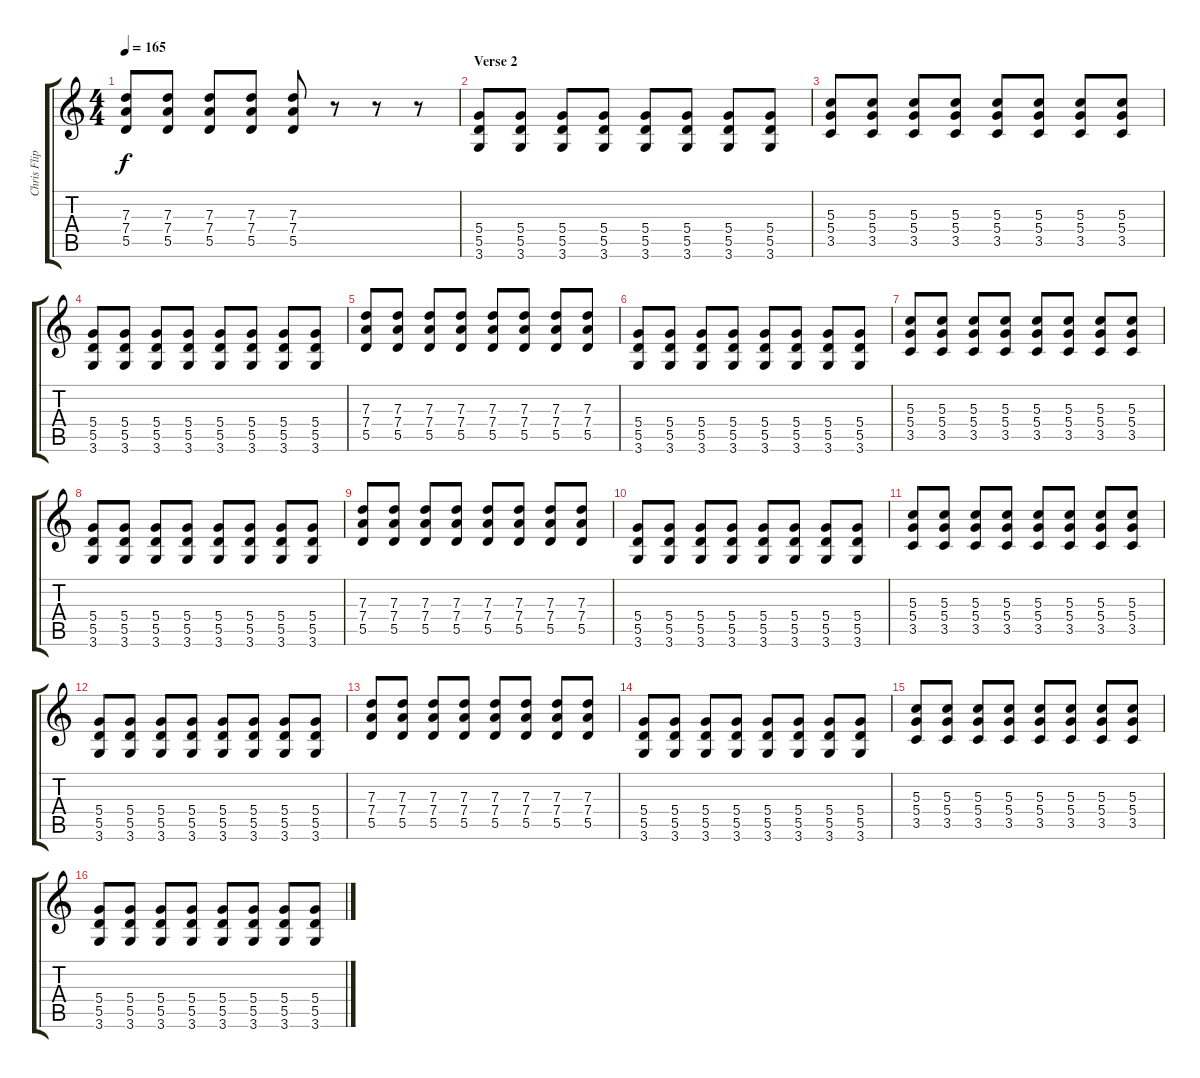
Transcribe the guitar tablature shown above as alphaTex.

\track ("Chris Flippin" "Chris Flip") {instrument overdrivenguitar}
\staff {score tabs}
\tuning (E4 B3 G3 D3 A2 E2) {hide}
\ts (4 4)
\tempo 165
\clef g2
\ks c
(7.3 7.4 5.5).8{dy f} (7.3 7.4 5.5).8 (7.3 7.4 5.5).8 (7.3 7.4 5.5).8 (7.3 7.4 5.5).8 r.8 r.8 r.8 |
\section ("" "Verse 2")
(5.4 5.5 3.6).8 (5.4 5.5 3.6).8 (5.4 5.5 3.6).8 (5.4 5.5 3.6).8 (5.4 5.5 3.6).8 (5.4 5.5 3.6).8 (5.4 5.5 3.6).8 (5.4 5.5 3.6).8 |
(5.3 5.4 3.5).8 (5.3 5.4 3.5).8 (5.3 5.4 3.5).8 (5.3 5.4 3.5).8 (5.3 5.4 3.5).8 (5.3 5.4 3.5).8 (5.3 5.4 3.5).8 (5.3 5.4 3.5).8 |
(5.4 5.5 3.6).8 (5.4 5.5 3.6).8 (5.4 5.5 3.6).8 (5.4 5.5 3.6).8 (5.4 5.5 3.6).8 (5.4 5.5 3.6).8 (5.4 5.5 3.6).8 (5.4 5.5 3.6).8 |
(7.3 7.4 5.5).8 (7.3 7.4 5.5).8 (7.3 7.4 5.5).8 (7.3 7.4 5.5).8 (7.3 7.4 5.5).8 (7.3 7.4 5.5).8 (7.3 7.4 5.5).8 (7.3 7.4 5.5).8 |
(5.4 5.5 3.6).8 (5.4 5.5 3.6).8 (5.4 5.5 3.6).8 (5.4 5.5 3.6).8 (5.4 5.5 3.6).8 (5.4 5.5 3.6).8 (5.4 5.5 3.6).8 (5.4 5.5 3.6).8 |
(5.3 5.4 3.5).8 (5.3 5.4 3.5).8 (5.3 5.4 3.5).8 (5.3 5.4 3.5).8 (5.3 5.4 3.5).8 (5.3 5.4 3.5).8 (5.3 5.4 3.5).8 (5.3 5.4 3.5).8 |
(5.4 5.5 3.6).8 (5.4 5.5 3.6).8 (5.4 5.5 3.6).8 (5.4 5.5 3.6).8 (5.4 5.5 3.6).8 (5.4 5.5 3.6).8 (5.4 5.5 3.6).8 (5.4 5.5 3.6).8 |
(7.3 7.4 5.5).8 (7.3 7.4 5.5).8 (7.3 7.4 5.5).8 (7.3 7.4 5.5).8 (7.3 7.4 5.5).8 (7.3 7.4 5.5).8 (7.3 7.4 5.5).8 (7.3 7.4 5.5).8 |
(5.4 5.5 3.6).8 (5.4 5.5 3.6).8 (5.4 5.5 3.6).8 (5.4 5.5 3.6).8 (5.4 5.5 3.6).8 (5.4 5.5 3.6).8 (5.4 5.5 3.6).8 (5.4 5.5 3.6).8 |
(5.3 5.4 3.5).8 (5.3 5.4 3.5).8 (5.3 5.4 3.5).8 (5.3 5.4 3.5).8 (5.3 5.4 3.5).8 (5.3 5.4 3.5).8 (5.3 5.4 3.5).8 (5.3 5.4 3.5).8 |
(5.4 5.5 3.6).8 (5.4 5.5 3.6).8 (5.4 5.5 3.6).8 (5.4 5.5 3.6).8 (5.4 5.5 3.6).8 (5.4 5.5 3.6).8 (5.4 5.5 3.6).8 (5.4 5.5 3.6).8 |
(7.3 7.4 5.5).8 (7.3 7.4 5.5).8 (7.3 7.4 5.5).8 (7.3 7.4 5.5).8 (7.3 7.4 5.5).8 (7.3 7.4 5.5).8 (7.3 7.4 5.5).8 (7.3 7.4 5.5).8 |
(5.4 5.5 3.6).8 (5.4 5.5 3.6).8 (5.4 5.5 3.6).8 (5.4 5.5 3.6).8 (5.4 5.5 3.6).8 (5.4 5.5 3.6).8 (5.4 5.5 3.6).8 (5.4 5.5 3.6).8 |
(5.3 5.4 3.5).8 (5.3 5.4 3.5).8 (5.3 5.4 3.5).8 (5.3 5.4 3.5).8 (5.3 5.4 3.5).8 (5.3 5.4 3.5).8 (5.3 5.4 3.5).8 (5.3 5.4 3.5).8 |
(5.4 5.5 3.6).8 (5.4 5.5 3.6).8 (5.4 5.5 3.6).8 (5.4 5.5 3.6).8 (5.4 5.5 3.6).8 (5.4 5.5 3.6).8 (5.4 5.5 3.6).8 (5.4 5.5 3.6).8
